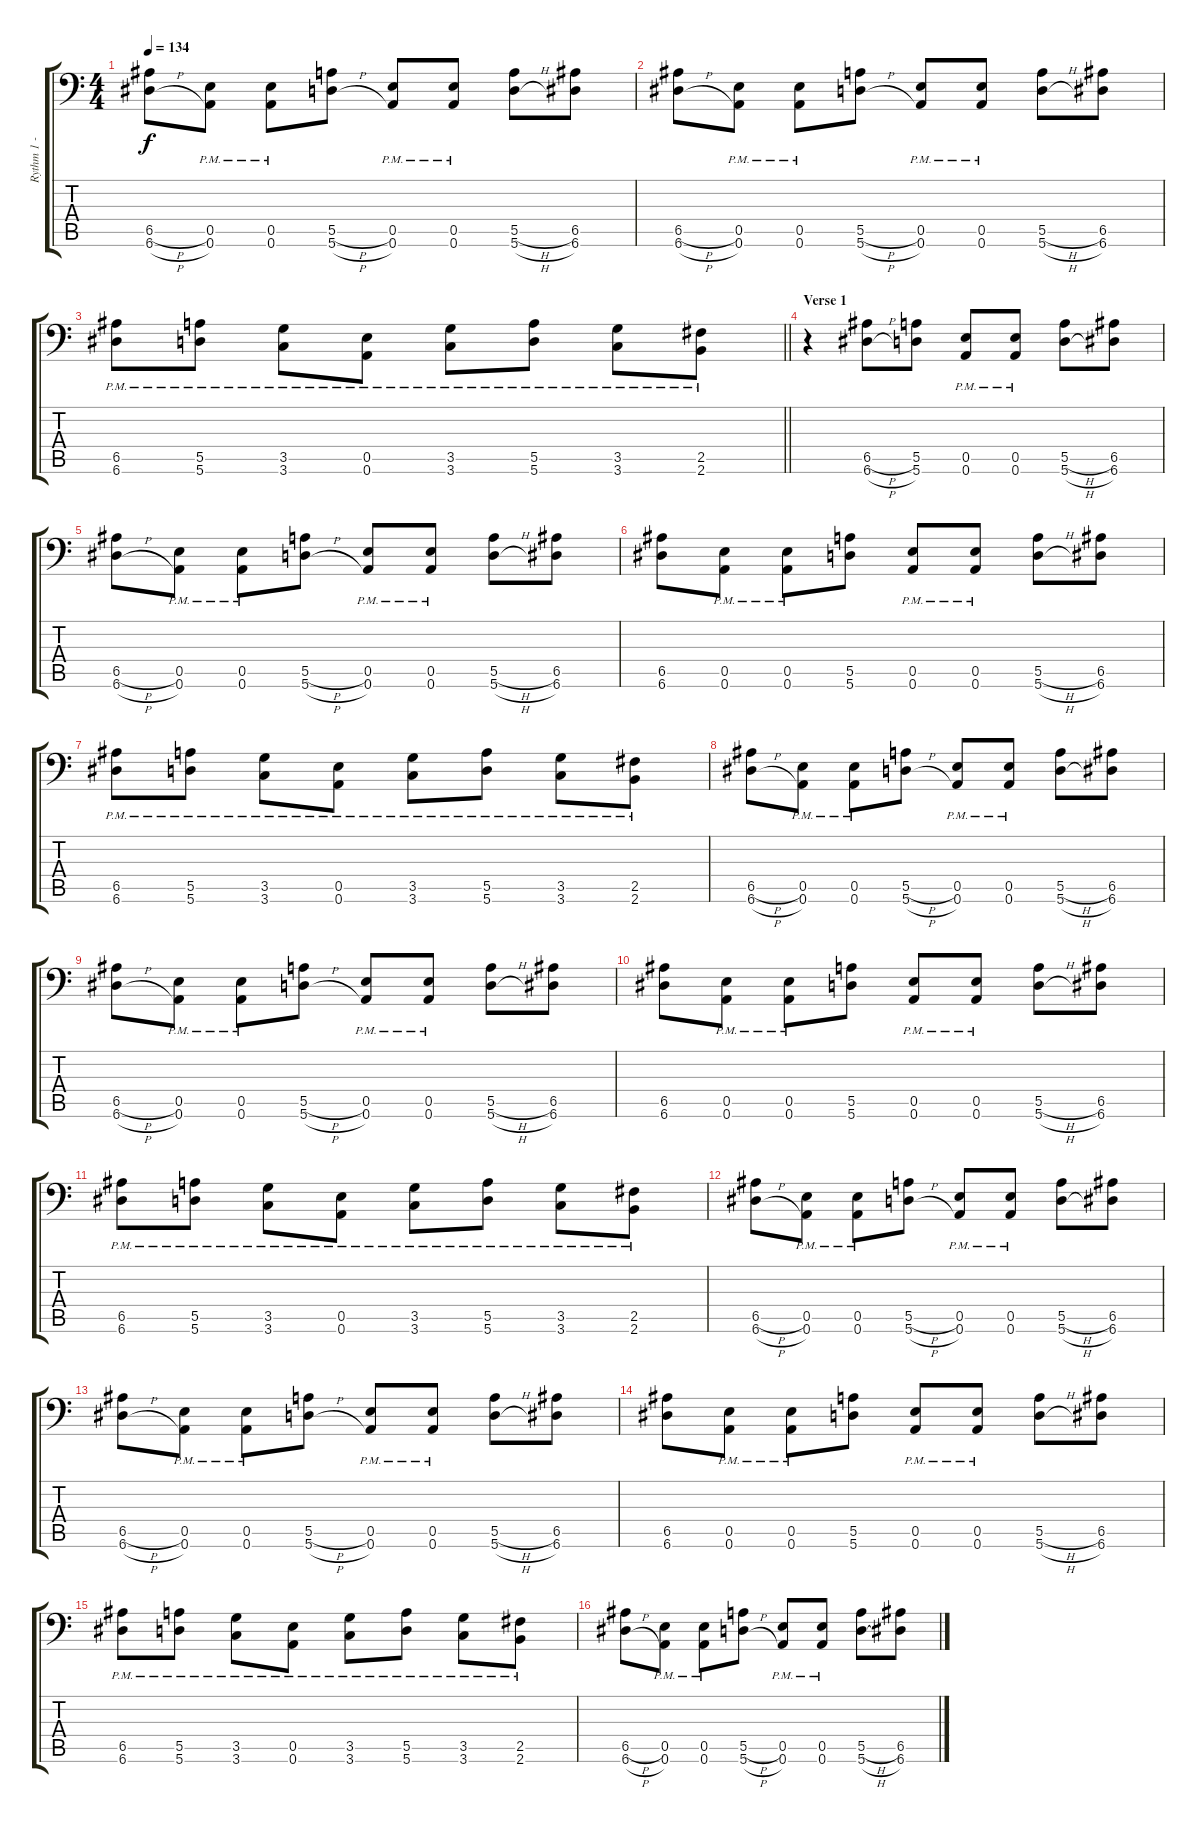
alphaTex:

\track ("Rythm 1 - Mick" "Rythm 1 - ") {instrument distortionguitar}
\staff {score tabs}
\tuning (B3 Gb3 D3 A2 E2 A1) {hide}
\ts (4 4)
\tempo 134
\clef f4
\ks c
(6.5{h} 6.6{h}).8{dy f} (0.5{pm} 0.6{pm}).8 (0.5{pm} 0.6{pm}).8 (5.5{h} 5.6{h}).8 (0.5{pm} 0.6{pm}).8 (0.5{pm} 0.6{pm}).8 (5.5{h} 5.6{h}).8 (6.5 6.6).8 |
(6.5{h} 6.6{h}).8 (0.5{pm} 0.6{pm}).8 (0.5{pm} 0.6{pm}).8 (5.5{h} 5.6{h}).8 (0.5{pm} 0.6{pm}).8 (0.5{pm} 0.6{pm}).8 (5.5{h} 5.6{h}).8 (6.5 6.6).8 |
\barLineRight lightlight
(6.5{pm} 6.6{pm}).8 (5.5{pm} 5.6{pm}).8 (3.5{pm} 3.6{pm}).8 (0.5{pm} 0.6{pm}).8 (3.5{pm} 3.6{pm}).8 (5.5{pm} 5.6{pm}).8 (3.5{pm} 3.6{pm}).8 (2.5{pm} 2.6{pm}).8 |
\section ("" "Verse 1")
r.4 (6.5{h} 6.6{h}).8 (5.5 5.6).8 (0.5{pm} 0.6{pm}).8 (0.5{pm} 0.6{pm}).8 (5.5{h} 5.6{h}).8 (6.5 6.6).8 |
(6.5{h} 6.6{h}).8 (0.5{pm} 0.6{pm}).8 (0.5{pm} 0.6{pm}).8 (5.5{h} 5.6{h}).8 (0.5{pm} 0.6{pm}).8 (0.5{pm} 0.6{pm}).8 (5.5{h} 5.6{h}).8 (6.5 6.6).8 |
(6.5 6.6).8 (0.5{pm} 0.6{pm}).8 (0.5{pm} 0.6{pm}).8 (5.5 5.6).8 (0.5{pm} 0.6{pm}).8 (0.5{pm} 0.6{pm}).8 (5.5{h} 5.6{h}).8 (6.5 6.6).8 |
(6.5{pm} 6.6{pm}).8 (5.5{pm} 5.6{pm}).8 (3.5{pm} 3.6{pm}).8 (0.5{pm} 0.6{pm}).8 (3.5{pm} 3.6{pm}).8 (5.5{pm} 5.6{pm}).8 (3.5{pm} 3.6{pm}).8 (2.5{pm} 2.6{pm}).8 |
(6.5{h} 6.6{h}).8 (0.5{pm} 0.6{pm}).8 (0.5{pm} 0.6{pm}).8 (5.5{h} 5.6{h}).8 (0.5{pm} 0.6{pm}).8 (0.5{pm} 0.6{pm}).8 (5.5{h} 5.6{h}).8 (6.5 6.6).8 |
(6.5{h} 6.6{h}).8 (0.5{pm} 0.6{pm}).8 (0.5{pm} 0.6{pm}).8 (5.5{h} 5.6{h}).8 (0.5{pm} 0.6{pm}).8 (0.5{pm} 0.6{pm}).8 (5.5{h} 5.6{h}).8 (6.5 6.6).8 |
(6.5 6.6).8 (0.5{pm} 0.6{pm}).8 (0.5{pm} 0.6{pm}).8 (5.5 5.6).8 (0.5{pm} 0.6{pm}).8 (0.5{pm} 0.6{pm}).8 (5.5{h} 5.6{h}).8 (6.5 6.6).8 |
(6.5{pm} 6.6{pm}).8 (5.5{pm} 5.6{pm}).8 (3.5{pm} 3.6{pm}).8 (0.5{pm} 0.6{pm}).8 (3.5{pm} 3.6{pm}).8 (5.5{pm} 5.6{pm}).8 (3.5{pm} 3.6{pm}).8 (2.5{pm} 2.6{pm}).8 |
(6.5{h} 6.6{h}).8 (0.5{pm} 0.6{pm}).8 (0.5{pm} 0.6{pm}).8 (5.5{h} 5.6{h}).8 (0.5{pm} 0.6{pm}).8 (0.5{pm} 0.6{pm}).8 (5.5{h} 5.6{h}).8 (6.5 6.6).8 |
(6.5{h} 6.6{h}).8 (0.5{pm} 0.6{pm}).8 (0.5{pm} 0.6{pm}).8 (5.5{h} 5.6{h}).8 (0.5{pm} 0.6{pm}).8 (0.5{pm} 0.6{pm}).8 (5.5{h} 5.6{h}).8 (6.5 6.6).8 |
(6.5 6.6).8 (0.5{pm} 0.6{pm}).8 (0.5{pm} 0.6{pm}).8 (5.5 5.6).8 (0.5{pm} 0.6{pm}).8 (0.5{pm} 0.6{pm}).8 (5.5{h} 5.6{h}).8 (6.5 6.6).8 |
(6.5{pm} 6.6{pm}).8 (5.5{pm} 5.6{pm}).8 (3.5{pm} 3.6{pm}).8 (0.5{pm} 0.6{pm}).8 (3.5{pm} 3.6{pm}).8 (5.5{pm} 5.6{pm}).8 (3.5{pm} 3.6{pm}).8 (2.5{pm} 2.6{pm}).8 |
(6.5{h} 6.6{h}).8 (0.5{pm} 0.6{pm}).8 (0.5{pm} 0.6{pm}).8 (5.5{h} 5.6{h}).8 (0.5{pm} 0.6{pm}).8 (0.5{pm} 0.6{pm}).8 (5.5{h} 5.6{h}).8 (6.5 6.6).8
